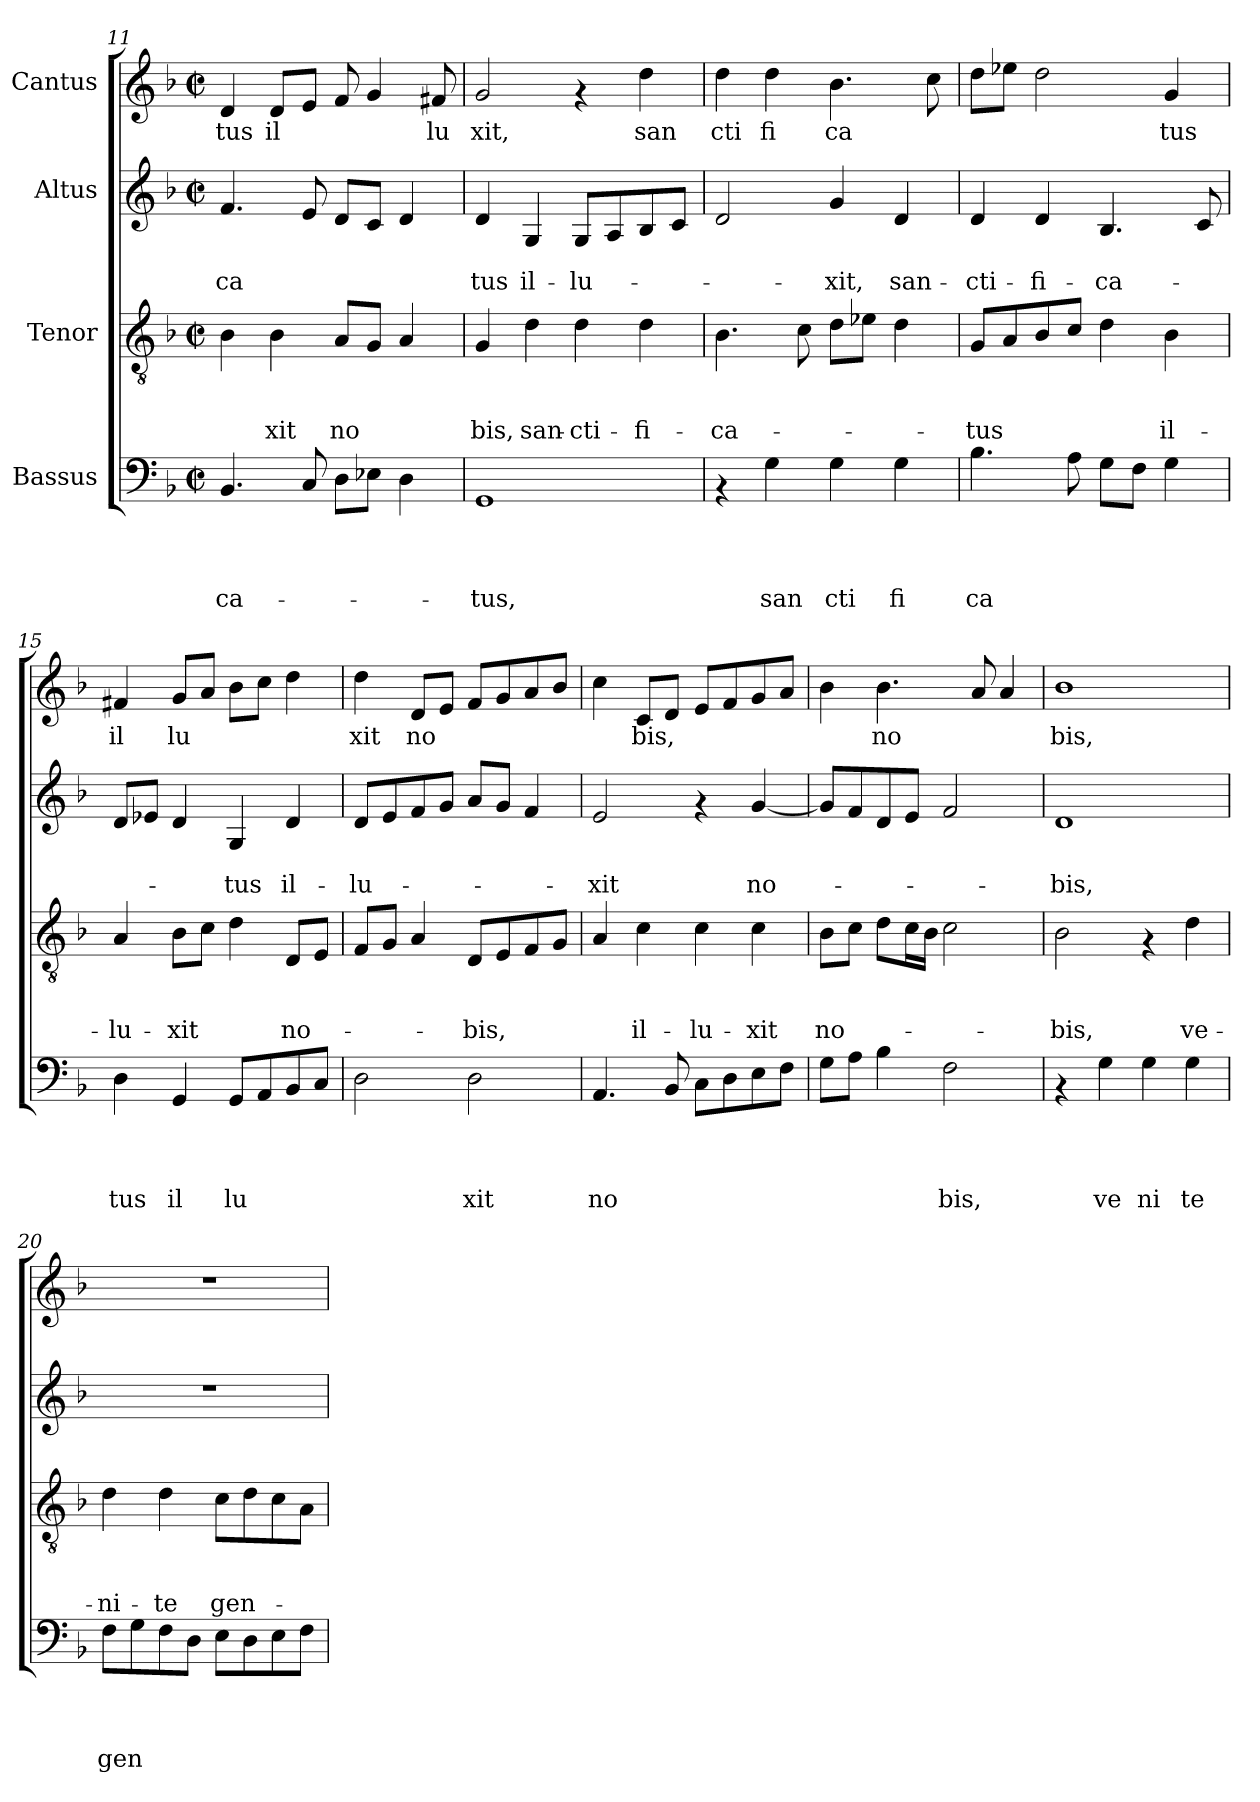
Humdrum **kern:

**kern	**text	**text	**text	**text	**kern	**text	**text	**text	**kern	**text	**text	**kern	**text
*part4	*part4	*part4	*part4	*part4	*part3	*part3	*part3	*part3	*part2	*part2	*part2	*part1	*part1
*staff4	*staff4	*staff4	*staff4	*staff4	*staff3	*staff3	*staff3	*staff3	*staff2	*staff2	*staff2	*staff1	*staff1
*I"Bassus	*	*	*	*	*I"Tenor	*	*	*	*I"Altus	*	*	*I"Cantus	*
*clefF4	*	*	*	*	*clefGv2	*	*	*	*clefG2	*	*	*clefG2	*
*k[b-]	*	*	*	*	*k[b-]	*	*	*	*k[b-]	*	*	*k[b-]	*
*F:	*	*	*	*	*F:	*	*	*	*F:	*	*	*F:	*
*M2/2	*	*	*	*	*M2/2	*	*	*	*M2/2	*	*	*M2/2	*
*met(c|)	*	*	*	*	*met(c|)	*	*	*	*met(c|)	*	*	*met(c|)	*
=11	=11	=11	=11	=11	=11	=11	=11	=11	=11	=11	=11	=11	=11
!	!	!	!	!LO:LY:b	!	!	!	!	!	!	!LO:LY:b	!	!LO:LY:b
4.BB-/	.	.	.	-ca-	4B-\	.	.	.	4.f/	.	ca	4d/	tus
!	!	!	!	!	!	!	!	!LO:LY:b	!	!	!	!	!LO:LY:b
.	.	.	.	.	4B-\	.	.	xit	.	.	.	8d/L	il
8C/	.	.	.	.	.	.	.	.	8e/	.	.	8e/J	.
!	!	!	!	!	!	!	!	!LO:LY:b	!	!	!	!	!
8D\L	.	.	.	.	8A/L	.	.	no	8d/L	.	.	8f/	.
8E-X\J	.	.	.	.	8G/J	.	.	.	8c/J	.	.	4g/	.
4D\	.	.	.	.	4A/	.	.	.	4d/	.	.	.	.
!	!	!	!	!	!	!	!	!	!	!	!	!	!LO:LY:b
.	.	.	.	.	.	.	.	.	.	.	.	8f#X/	lu
!!LO:PB:g=z
=12	=12	=12	=12	=12	=12	=12	=12	=12	=12	=12	=12	=12	=12
!	!	!	!	!LO:LY:b	!	!	!	!LO:LY:b	!	!	!LO:LY:b	!	!LO:LY:b
1GG	.	.	.	-tus,	4G/	.	.	bis,	4d/	.	tus	2g/	xit,
!	!	!	!	!	!	!	!	!LO:LY:b	!	!	!LO:LY:b	!	!
.	.	.	.	.	4d\	.	.	san-	4G/	.	il-	.	.
!	!	!	!	!	!	!	!	!LO:LY:b	!	!	!LO:LY:b	!	!
.	.	.	.	.	4d\	.	.	-cti-	8G/L	.	-lu-	4rf	.
.	.	.	.	.	.	.	.	.	8A/	.	.	.	.
!	!	!	!	!	!	!	!	!LO:LY:b	!	!	!	!	!LO:LY:b
.	.	.	.	.	4d\	.	.	-fi-	8B-/	.	.	4dd\	san
.	.	.	.	.	.	.	.	.	8c/J	.	.	.	.
=13	=13	=13	=13	=13	=13	=13	=13	=13	=13	=13	=13	=13	=13
!	!	!	!	!	!	!	!	!LO:LY:b	!	!	!	!	!LO:LY:b
4rAA	.	.	.	.	4.B-\	.	.	-ca-	2d/	.	.	4dd\	cti
!	!	!	!	!LO:LY:b	!	!	!	!	!	!	!	!	!LO:LY:b
4G\	.	.	.	san	.	.	.	.	.	.	.	4dd\	fi
.	.	.	.	.	8c\	.	.	.	.	.	.	.	.
!	!	!	!	!LO:LY:b	!	!	!	!	!	!	!LO:LY:b	!	!LO:LY:b
4G\	.	.	.	cti	8d\L	.	.	.	4g/	.	-xit,	4.b-\	ca
.	.	.	.	.	8e-X\J	.	.	.	.	.	.	.	.
!	!	!	!	!LO:LY:b	!	!	!	!	!	!	!LO:LY:b	!	!
4G\	.	.	.	fi	4d\	.	.	.	4d/	.	san-	.	.
.	.	.	.	.	.	.	.	.	.	.	.	8cc\	.
=14	=14	=14	=14	=14	=14	=14	=14	=14	=14	=14	=14	=14	=14
!	!	!	!	!LO:LY:b	!	!	!	!LO:LY:b	!	!	!LO:LY:b	!	!
4.B-\	.	.	.	ca	8G/L	.	.	-tus	4d/	.	-cti-	8dd\L	.
.	.	.	.	.	8A/	.	.	.	.	.	.	8ee-X\J	.
!	!	!	!	!	!	!	!	!	!	!	!LO:LY:b	!	!
.	.	.	.	.	8B-/	.	.	.	4d/	.	-fi-	2dd\	.
8A\	.	.	.	.	8c/J	.	.	.	.	.	.	.	.
!	!	!	!	!	!	!	!	!	!	!	!LO:LY:b	!	!
8G\L	.	.	.	.	4d\	.	.	.	4.B-/	.	-ca-	.	.
8F\J	.	.	.	.	.	.	.	.	.	.	.	.	.
!	!	!	!	!	!	!	!	!LO:LY:b	!	!	!	!	!LO:LY:b
4G\	.	.	.	.	4B-\	.	.	il-	.	.	.	4g/	tus
.	.	.	.	.	.	.	.	.	8c/	.	.	.	.
=15	=15	=15	=15	=15	=15	=15	=15	=15	=15	=15	=15	=15	=15
!	!	!	!	!LO:LY:b	!	!	!	!LO:LY:b	!	!	!	!	!LO:LY:b
4D\	.	.	.	tus	4A/	.	.	-lu-	8d/L	.	.	4f#X/	il
.	.	.	.	.	.	.	.	.	8e-X/J	.	.	.	.
!	!	!	!	!LO:LY:b	!	!	!	!LO:LY:b	!	!	!	!	!LO:LY:b
4GG/	.	.	.	il	8B-\L	.	.	-xit	4d/	.	.	8g/L	lu
.	.	.	.	.	8c\J	.	.	.	.	.	.	8a/J	.
!	!	!	!	!LO:LY:b	!	!	!	!	!	!	!LO:LY:b	!	!
8GG/L	.	.	.	lu	4d\	.	.	.	4G/	.	-tus	8b-\L	.
8AA/	.	.	.	.	.	.	.	.	.	.	.	8cc\J	.
!	!	!	!	!	!	!	!	!LO:LY:b	!	!	!LO:LY:b	!	!
8BB-/	.	.	.	.	8D/L	.	.	no-	4d/	.	il-	4dd\	.
8C/J	.	.	.	.	8E/J	.	.	.	.	.	.	.	.
=16	=16	=16	=16	=16	=16	=16	=16	=16	=16	=16	=16	=16	=16
!	!	!	!	!	!	!	!	!	!	!	!LO:LY:b	!	!LO:LY:b
2D\	.	.	.	.	8F/L	.	.	.	8d/L	.	-lu-	4dd\	xit
.	.	.	.	.	8G/J	.	.	.	8e/	.	.	.	.
!	!	!	!	!	!	!	!	!	!	!	!	!	!LO:LY:b
.	.	.	.	.	4A/	.	.	.	8f/	.	.	8d/L	no
.	.	.	.	.	.	.	.	.	8g/J	.	.	8e/J	.
!	!	!	!	!LO:LY:b	!	!	!	!LO:LY:b	!	!	!	!	!
2D\	.	.	.	xit	8D/L	.	.	-bis,	8a/L	.	.	8f/L	.
.	.	.	.	.	8E/	.	.	.	8g/J	.	.	8g/	.
.	.	.	.	.	8F/	.	.	.	4f/	.	.	8a/	.
.	.	.	.	.	8G/J	.	.	.	.	.	.	8b-/J	.
!!LO:PB:g=z
=17	=17	=17	=17	=17	=17	=17	=17	=17	=17	=17	=17	=17	=17
!	!	!	!	!LO:LY:b	!	!	!	!	!	!	!LO:LY:b	!	!
4.AA/	.	.	.	no	4A/	.	.	.	2e/	.	-xit	4cc\	.
!	!	!	!	!	!	!	!	!LO:LY:b	!	!	!	!	!LO:LY:b
.	.	.	.	.	4c\	.	.	il-	.	.	.	8c/L	bis,
8BB-/	.	.	.	.	.	.	.	.	.	.	.	8d/J	.
!	!	!	!	!	!	!	!	!LO:LY:b	!	!	!	!	!
8C\L	.	.	.	.	4c\	.	.	-lu-	4rf	.	.	8e/L	.
8D\	.	.	.	.	.	.	.	.	.	.	.	8f/	.
!	!	!	!	!	!	!	!	!LO:LY:b	!	!	!LO:LY:b	!	!
8E\	.	.	.	.	4c\	.	.	-xit	[<4g/	.	no-	8g/	.
8F\J	.	.	.	.	.	.	.	.	.	.	.	8a/J	.
=18	=18	=18	=18	=18	=18	=18	=18	=18	=18	=18	=18	=18	=18
!	!	!	!	!	!	!	!	!LO:LY:b	!	!	!	!	!
8G\L	.	.	.	.	8B-\L	.	.	no-	8g/L]	.	.	4b-\	.
8A\J	.	.	.	.	8c\J	.	.	.	8f/	.	.	.	.
!	!	!	!	!	!	!	!	!	!	!	!	!	!LO:LY:b
4B-\	.	.	.	.	8d\L	.	.	.	8d/	.	.	4.b-\	no
.	.	.	.	.	16c\L	.	.	.	8e/J	.	.	.	.
.	.	.	.	.	16B-\JJ	.	.	.	.	.	.	.	.
!	!	!	!	!LO:LY:b	!	!	!	!	!	!	!	!	!
2F\	.	.	.	bis,	2c\	.	.	.	2f/	.	.	.	.
.	.	.	.	.	.	.	.	.	.	.	.	8a/	.
.	.	.	.	.	.	.	.	.	.	.	.	4a/	.
=19	=19	=19	=19	=19	=19	=19	=19	=19	=19	=19	=19	=19	=19
!	!	!	!	!	!	!	!	!LO:LY:b	!	!	!LO:LY:b	!	!LO:LY:b
4rAA	.	.	.	.	2B-\	.	.	-bis,	1d	.	-bis,	1b-	bis,
!	!	!	!	!LO:LY:b	!	!	!	!	!	!	!	!	!
4G\	.	.	.	ve	.	.	.	.	.	.	.	.	.
!	!	!	!	!LO:LY:b	!	!	!	!	!	!	!	!	!
4G\	.	.	.	ni	4rF	.	.	.	.	.	.	.	.
!	!	!	!	!LO:LY:b	!	!	!	!LO:LY:b	!	!	!	!	!
4G\	.	.	.	te	4d\	.	.	ve-	.	.	.	.	.
=20	=20	=20	=20	=20	=20	=20	=20	=20	=20	=20	=20	=20	=20
!	!	!	!	!LO:LY:b	!	!	!	!LO:LY:b	!	!	!	!	!
8F\L	.	.	.	gen	4d\	.	.	-ni-	1r	.	.	1r	.
8G\	.	.	.	.	.	.	.	.	.	.	.	.	.
!	!	!	!	!	!	!	!	!LO:LY:b	!	!	!	!	!
8F\	.	.	.	.	4d\	.	.	-te	.	.	.	.	.
8D\J	.	.	.	.	.	.	.	.	.	.	.	.	.
!	!	!	!	!	!	!	!	!LO:LY:b	!	!	!	!	!
8E\L	.	.	.	.	8c\L	.	.	gen-	.	.	.	.	.
8D\	.	.	.	.	8d\	.	.	.	.	.	.	.	.
8E\	.	.	.	.	8c\	.	.	.	.	.	.	.	.
8F\J	.	.	.	.	8A\J	.	.	.	.	.	.	.	.
=	=	=	=	=	=	=	=	=	=	=	=	=	=
*-	*-	*-	*-	*-	*-	*-	*-	*-	*-	*-	*-	*-	*-
